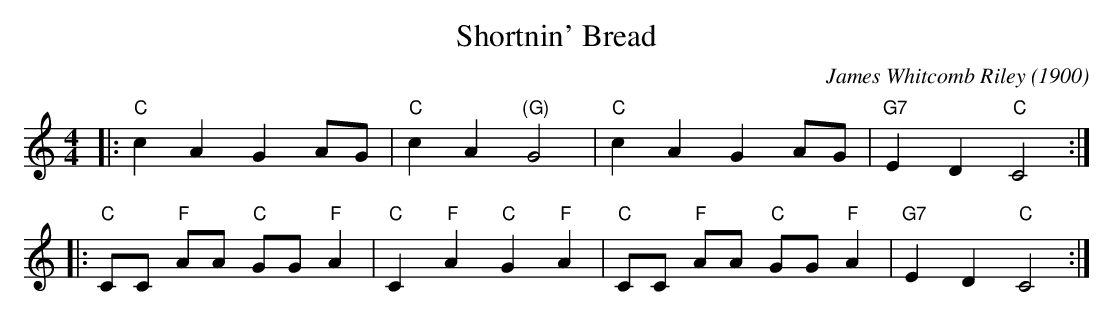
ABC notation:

X:1
T: Shortnin' Bread
C: James Whitcomb Riley (1900)
M: 4/4
L: 1/8
K: C
|: "C"c2 A2 G2 AG |  "C"c2 A2 "(G)" G4  |\
   "C"c2 A2 G2 AG | "G7"E2 D2    "C"C4 :|
|: "C"CC "F"AA "C"GG "F"A2 |  "C"C2 "F"A2 "C"G2 "F"A2 |\
   "C"CC "F"AA "C"GG "F"A2 | "G7"E2    D2 "C"C4 :|
